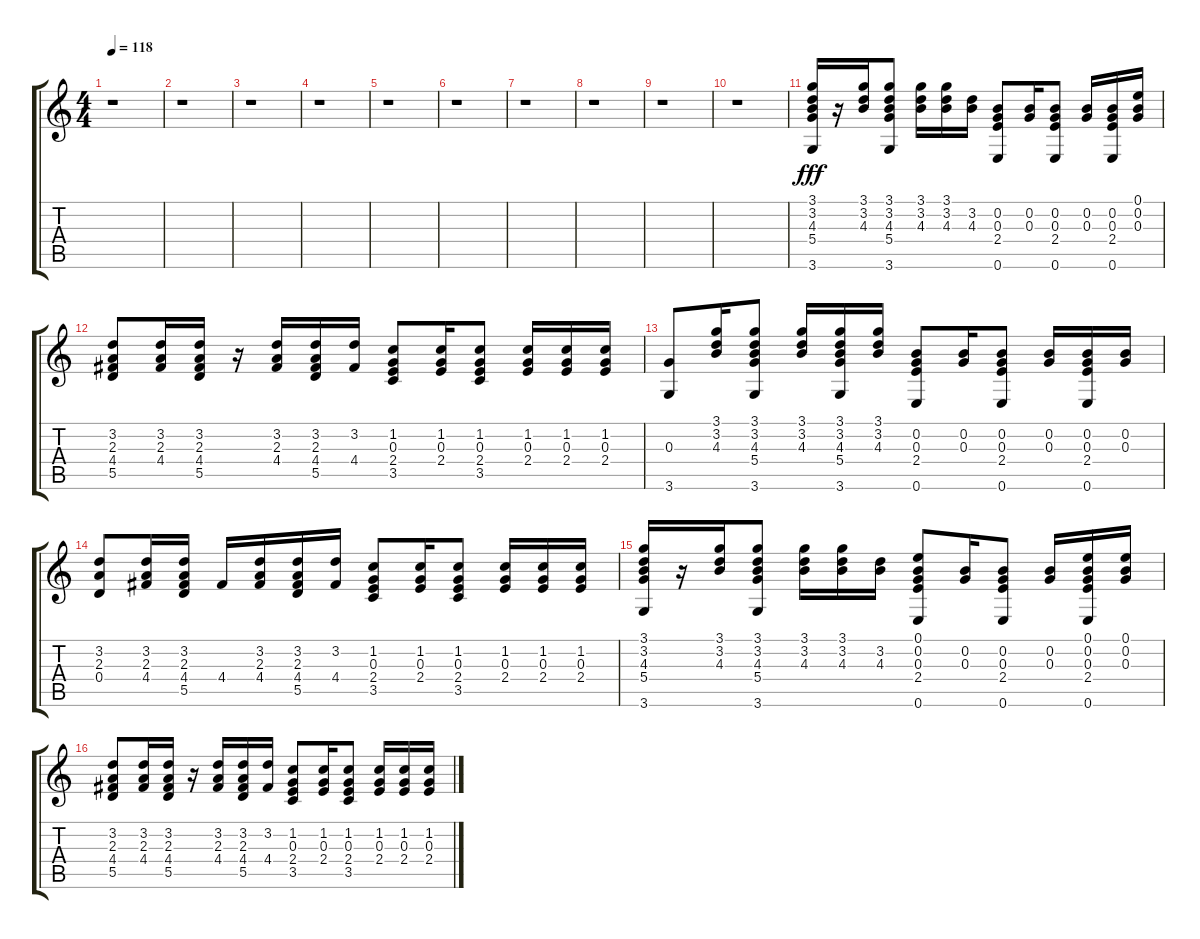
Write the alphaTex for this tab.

\track "" {instrument acousticguitarsteel}
\staff {score tabs}
\tuning (E4 B3 G3 D3 A2 E2) {hide}
\ts (4 4)
\tempo 118
\clef g2
\ks c
r.1{dy fff} |
r.1 |
r.1 |
r.1 |
r.1 |
r.1 |
r.1 |
r.1 |
r.1 |
r.1 |
(3.1 3.2 4.3 5.4 3.6).16{volume 9} r.16 (3.1 3.2 4.3).16 (3.1 3.2 4.3 5.4 3.6).8 (3.1 3.2 4.3).16 (3.1 3.2 4.3).16 (3.2 4.3).16 (0.2 0.3 2.4 0.6).8 (0.2 0.3).16 (0.2 0.3 2.4 0.6).8 (0.2 0.3).16 (0.2 0.3 2.4 0.6).16 (0.1 0.2 0.3).16 |
(3.2 2.3 4.4 5.5).8 (3.2 2.3 4.4).16 (3.2 2.3 4.4 5.5).16 r.16 (3.2 2.3 4.4).16 (3.2 2.3 4.4 5.5).16 (3.2 4.4).16 (1.2 0.3 2.4 3.5).8 (1.2 0.3 2.4).16 (1.2 0.3 2.4 3.5).8 (1.2 0.3 2.4).16 (1.2 0.3 2.4).16 (1.2 0.3 2.4).16 |
(0.3 3.6).8 (3.1 3.2 4.3).16 (3.1 3.2 4.3 5.4 3.6).8 (3.1 3.2 4.3).16 (3.1 3.2 4.3 5.4 3.6).16 (3.1 3.2 4.3).16 (0.2 0.3 2.4 0.6).8 (0.2 0.3).16 (0.2 0.3 2.4 0.6).8 (0.2 0.3).16 (0.2 0.3 2.4 0.6).16 (0.2 0.3).16 |
(3.2 2.3 0.4).8 (3.2 2.3 4.4).16 (3.2 2.3 4.4 5.5).16 4.4.16 (3.2 2.3 4.4).16 (3.2 2.3 4.4 5.5).16 (3.2 4.4).16 (1.2 0.3 2.4 3.5).8 (1.2 0.3 2.4).16 (1.2 0.3 2.4 3.5).8 (1.2 0.3 2.4).16 (1.2 0.3 2.4).16 (1.2 0.3 2.4).16 |
(3.1 3.2 4.3 5.4 3.6).16 r.16 (3.1 3.2 4.3).16 (3.1 3.2 4.3 5.4 3.6).8 (3.1 3.2 4.3).16 (3.1 3.2 4.3).16 (3.2 4.3).16 (0.1 0.2 0.3 2.4 0.6).8 (0.2 0.3).16 (0.2 0.3 2.4 0.6).8 (0.2 0.3).16 (0.1 0.2 0.3 2.4 0.6).16 (0.1 0.2 0.3).16 |
(3.2 2.3 4.4 5.5).8 (3.2 2.3 4.4).16 (3.2 2.3 4.4 5.5).16 r.16 (3.2 2.3 4.4).16 (3.2 2.3 4.4 5.5).16 (3.2 4.4).16 (1.2 0.3 2.4 3.5).8 (1.2 0.3 2.4).16 (1.2 0.3 2.4 3.5).8 (1.2 0.3 2.4).16 (1.2 0.3 2.4).16 (1.2 0.3 2.4).16
